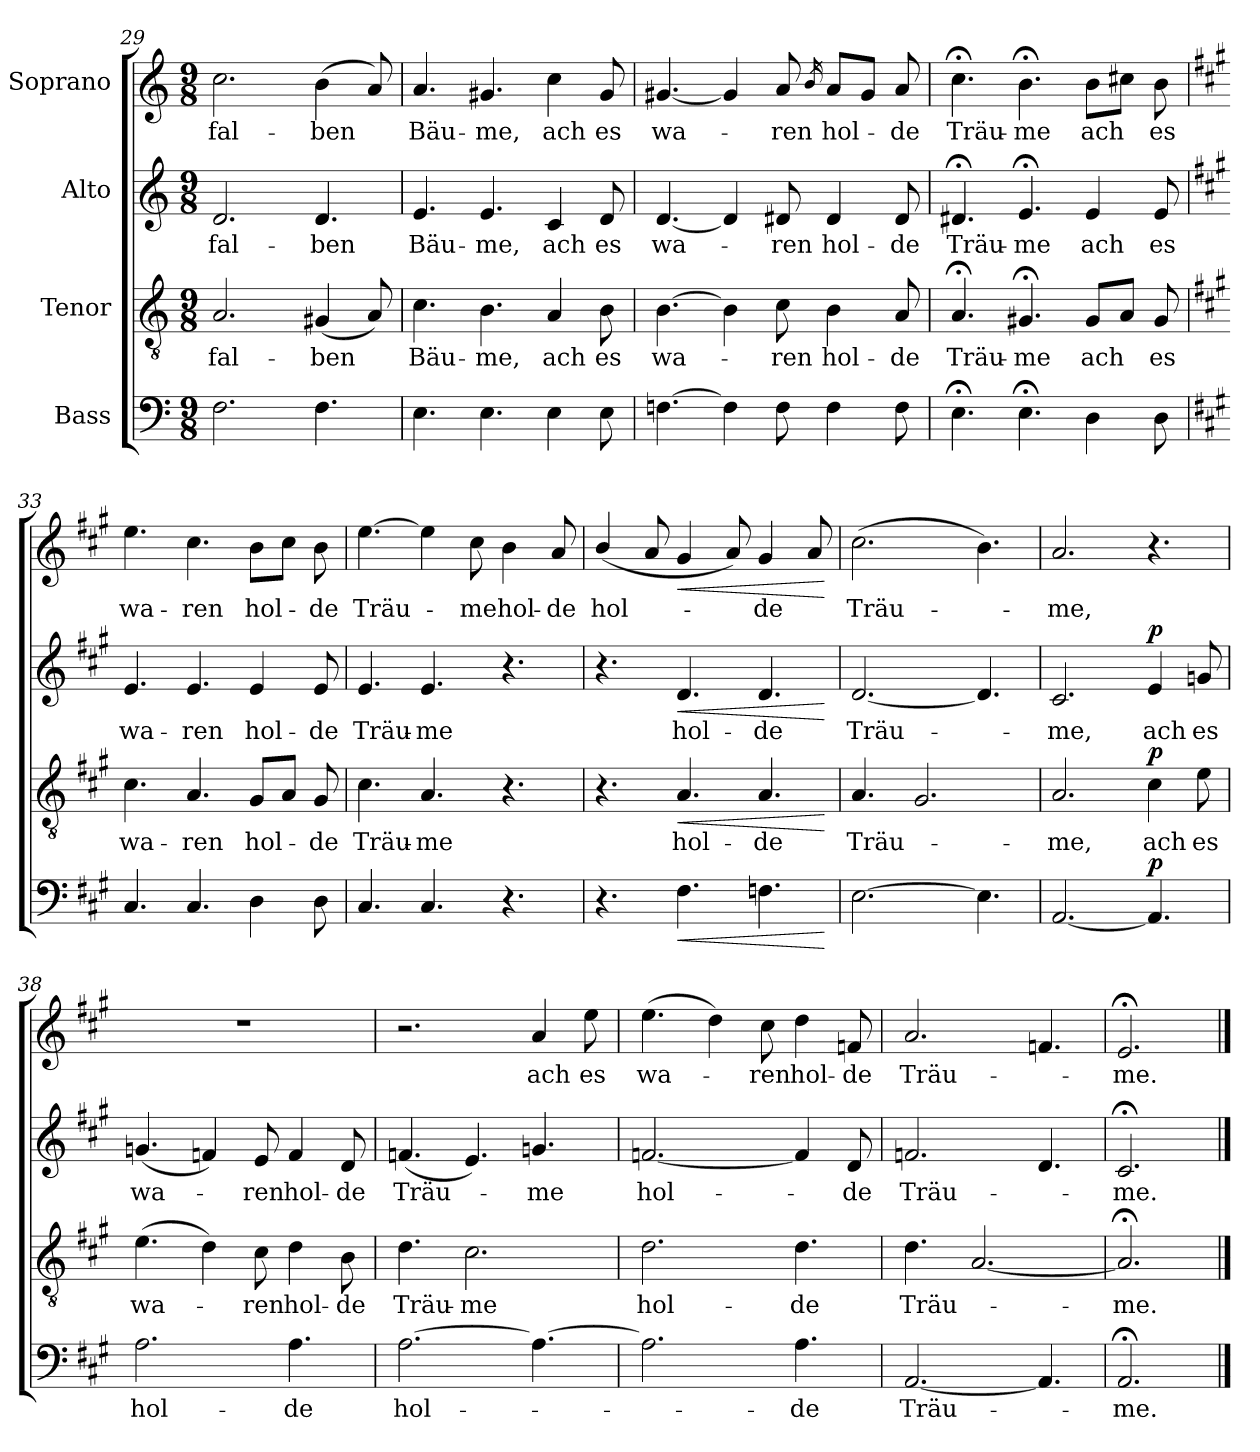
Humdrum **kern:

**kern	**text	**dynam	**kern	**text	**dynam	**kern	**text	**dynam	**kern	**text	**dynam
*part4	*part4	*part4	*part3	*part3	*part3	*part2	*part2	*part2	*part1	*part1	*part1
*staff4	*staff4	*staff4	*staff3	*staff3	*staff3	*staff2	*staff2	*staff2	*staff1	*staff1	*staff1
*I"Bass	*	*	*I"Tenor	*	*	*I"Alto	*	*	*I"Soprano	*	*
*clefF4	*	*	*clefGv2	*	*	*clefG2	*	*	*clefG2	*	*
*k[]	*	*	*k[]	*	*	*k[]	*	*	*k[]	*	*
*M9/8	*	*	*M9/8	*	*	*M9/8	*	*	*M9/8	*	*
=29	=29	=29	=29	=29	=29	=29	=29	=29	=29	=29	=29
2.F\	.	.	2.A/	fal-	.	2.d/	fal-	.	2.cc\	fal-	.
4.F\	.	.	(4G#X/	-ben	.	4.d/	-ben	.	(4b\	-ben	.
.	.	.	8A/)	.	.	.	.	.	8a/)	.	.
=30	=30	=30	=30	=30	=30	=30	=30	=30	=30	=30	=30
4.E\	.	.	4.c\	Bäu-	.	4.e/	Bäu-	.	4.a/	Bäu-	.
4.E\	.	.	4.B\	-me,	.	4.e/	-me,	.	4.g#X/	-me,	.
4E\	.	.	4A/	ach	.	4c/	ach	.	4cc\	ach	.
8E\	.	.	8B\	es	.	8d/	es	.	8g#/	es	.
=31	=31	=31	=31	=31	=31	=31	=31	=31	=31	=31	=31
[4.Fn\	.	.	[4.B\	wa-	.	[4.d/	wa-	.	[4.g#X/	wa-	.
4F\]	.	.	4B\]	.	.	4d/]	.	.	4g#/]	.	.
8F\	.	.	8c\	-ren	.	8d#X/	-ren	.	8a/	-ren	.
.	.	.	.	.	.	.	.	.	16qb/	.	.
4F\	.	.	4B\	hol-	.	4d#/	hol-	.	8a/L	hol-	.
.	.	.	.	.	.	.	.	.	8g#/J	.	.
8F\	.	.	8A/	-de	.	8d#/	-de	.	8a/	-de	.
=32	=32	=32	=32	=32	=32	=32	=32	=32	=32	=32	=32
4.E;<\	.	.	4.A;</	Träu-	.	4.d#X;</	Träu-	.	4.cc;<\	Träu-	.
4.E;<\	.	.	4.G#X;</	-me	.	4.e;</	-me	.	4.b;<\	-me	.
4D\	.	.	8G#/L	ach	.	4e/	ach	.	8b\L	ach	.
.	.	.	8A/J	.	.	.	.	.	8cc#X\J	.	.
8D\	.	.	8G#/	es	.	8e/	es	.	8b\	es	.
=33	=33	=33	=33	=33	=33	=33	=33	=33	=33	=33	=33
*k[f#c#g#]	*	*	*k[f#c#g#]	*	*	*k[f#c#g#]	*	*	*k[f#c#g#]	*	*
4.C#/	.	.	4.c#\	wa-	.	4.e/	wa-	.	4.ee\	wa-	.
4.C#/	.	.	4.A/	-ren	.	4.e/	-ren	.	4.cc#\	-ren	.
4D\	.	.	8G#/L	hol-	.	4e/	hol-	.	8b\L	hol-	.
.	.	.	8A/J	.	.	.	.	.	8cc#\J	.	.
8D\	.	.	8G#/	-de	.	8e/	-de	.	8b\	-de	.
=34	=34	=34	=34	=34	=34	=34	=34	=34	=34	=34	=34
4.C#/	.	.	4.c#\	Träu-	.	4.e/	Träu-	.	[4.ee\	Träu-	.
4.C#/	.	.	4.A/	-me	.	4.e/	-me	.	4ee\]	.	.
.	.	.	.	.	.	.	.	.	8cc#\	-me	.
4.r	.	.	4.r	.	.	4.r	.	.	4b\	hol-	.
.	.	.	.	.	.	.	.	.	8a/	-de	.
=35	=35	=35	=35	=35	=35	=35	=35	=35	=35	=35	=35
4.r	.	.	4.r	.	.	4.r	.	.	(4b/	hol-	.
.	.	.	.	.	.	.	.	.	8a/	.	.
!	!	!LO:HP:b	!	!	!LO:HP:b	!	!	!LO:HP:b	!	!	!LO:HP:b
4.F#\	.	<	4.A/	hol-	<	4.d/	hol-	<	4g#/	.	<
.	.	.	.	.	.	.	.	.	8a/)	.	.
4.Fn\	.	.	4.A/	-de	.	4.d/	-de	.	4g#/	-de	.
.	.	.	.	.	.	.	.	.	8a/	.	.
.	.	[	.	.	[	.	.	[	.	.	[
=36	=36	=36	=36	=36	=36	=36	=36	=36	=36	=36	=36
[2.E\	.	.	4.A/	Träu-	.	[2.d/	Träu-	.	(2.cc#\	Träu-	.
.	.	.	2.G#/	.	.	.	.	.	.	.	.
4.E\]	.	.	.	.	.	4.d/]	.	.	4.b\)	.	.
=37	=37	=37	=37	=37	=37	=37	=37	=37	=37	=37	=37
[2.AA/	.	.	2.A/	-me,	.	2.c#/	-me,	.	2.a/	-me,	.
!	!	!LO:DY:a	!	!	!LO:DY:a	!	!	!LO:DY:a	!	!	!
4.AA/]	.	p	4c#\	ach	p	4e/	ach	p	4.r	.	.
.	.	.	8e\	es	.	8gn/	es	.	.	.	.
=38	=38	=38	=38	=38	=38	=38	=38	=38	=38	=38	=38
2.A\	hol-	.	(4.e\	wa-	.	(4.gn/	wa-	.	8%9r	.	.
.	.	.	4d\)	.	.	4fn/)	.	.	.	.	.
.	.	.	8c#\	-ren	.	8e/	-ren	.	.	.	.
4.A\	-de	.	4d\	hol-	.	4f/	hol-	.	.	.	.
.	.	.	8B\	-de	.	8d/	-de	.	.	.	.
=39	=39	=39	=39	=39	=39	=39	=39	=39	=39	=39	=39
[2.A\	hol-	.	4.d\	Träu-	.	(4.fn/	Träu-	.	2.r	.	.
.	.	.	2.c#\	-me	.	4.e/)	.	.	.	.	.
4.A\_	.	.	.	.	.	4.gn/	-me	.	4a/	ach	.
.	.	.	.	.	.	.	.	.	8ee\	es	.
=40	=40	=40	=40	=40	=40	=40	=40	=40	=40	=40	=40
2.A\]	.	.	2.d\	hol-	.	[2.fn/	hol-	.	(4.ee\	wa-	.
.	.	.	.	.	.	.	.	.	4dd\)	.	.
.	.	.	.	.	.	.	.	.	8cc#\	-ren	.
4.A\	-de	.	4.d\	-de	.	4f/]	.	.	4dd\	hol-	.
.	.	.	.	.	.	8d/	-de	.	8fn/	-de	.
=41	=41	=41	=41	=41	=41	=41	=41	=41	=41	=41	=41
[2.AA/	Träu-	.	4.d\	Träu-	.	2.fn/	Träu-	.	2.a/	Träu-	.
.	.	.	[2.A/	.	.	.	.	.	.	.	.
4.AA/]	.	.	.	.	.	4.d/	.	.	4.fn/	.	.
=42	=42	=42	=42	=42	=42	=42	=42	=42	=42	=42	=42
2.AA;</	-me.	.	2.A;</]	-me.	.	2.c#;</	-me.	.	2.e;</	-me.	.
==	==	==	==	==	==	==	==	==	==	==	==
*-	*-	*-	*-	*-	*-	*-	*-	*-	*-	*-	*-
